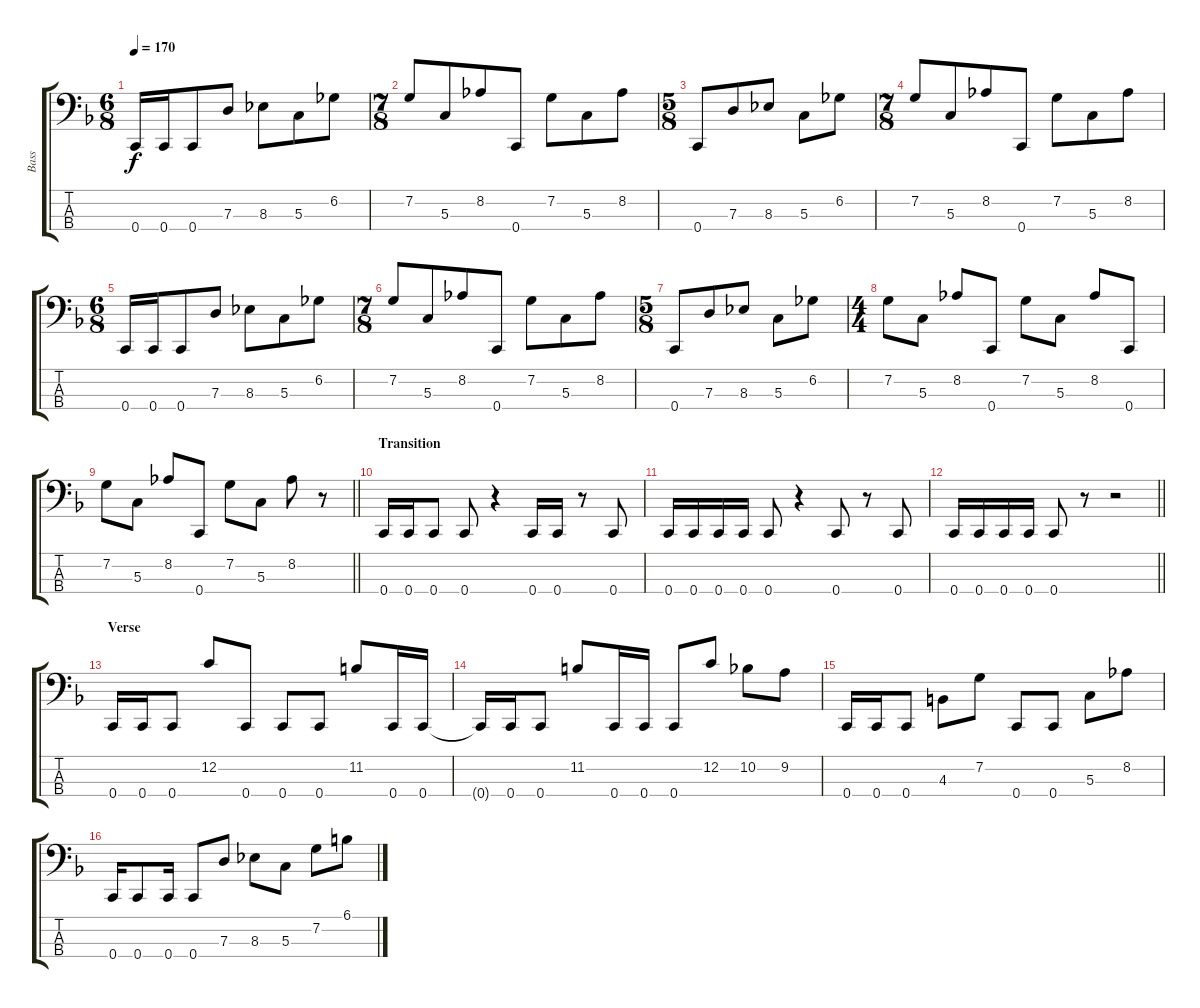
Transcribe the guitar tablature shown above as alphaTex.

\track ("Bass" "Bass") {instrument electricbasspick}
\staff {score tabs}
\tuning (F2 C2 G1 C1) {hide}
\ts (6 8)
\tempo 170
\clef f4
\ks dminor
0.4.16{dy f} 0.4.16 0.4.8 7.3.8 8.3.8 5.3.8 6.2.8 |
\ts (7 8)
7.2.8 5.3.8 8.2.8 0.4.8 7.2.8 5.3.8 8.2.8 |
\ts (5 8)
0.4.8 7.3.8 8.3.8 5.3.8 6.2.8 |
\ts (7 8)
7.2.8 5.3.8 8.2.8 0.4.8 7.2.8 5.3.8 8.2.8 |
\ts (6 8)
0.4.16 0.4.16 0.4.8 7.3.8 8.3.8 5.3.8 6.2.8 |
\ts (7 8)
7.2.8 5.3.8 8.2.8 0.4.8 7.2.8 5.3.8 8.2.8 |
\ts (5 8)
0.4.8 7.3.8 8.3.8 5.3.8 6.2.8 |
\ts (4 4)
7.2.8 5.3.8 8.2.8 0.4.8 7.2.8 5.3.8 8.2.8 0.4.8 |
\barLineRight lightlight
7.2.8 5.3.8 8.2.8 0.4.8 7.2.8 5.3.8 8.2.8 r.8 |
\section ("" "Transition")
0.4.16{volume 12} 0.4.16 0.4.8 0.4.8 r.4 0.4.16 0.4.16 r.8 0.4.8 |
0.4.16 0.4.16 0.4.16 0.4.16 0.4.8 r.4 0.4.8 r.8 0.4.8 |
\barLineRight lightlight
0.4.16 0.4.16 0.4.16 0.4.16 0.4.8 r.8 r.2 |
\section ("" "Verse")
0.4.16 0.4.16 0.4.8 12.2.8 0.4.8 0.4.8 0.4.8 11.2.8 0.4.16 0.4.16 |
0.4{t}.16 0.4.16 0.4.8 11.2.8 0.4.16 0.4.16 0.4.8 12.2.8 10.2.8 9.2.8 |
0.4.16 0.4.16 0.4.8 4.3.8 7.2.8 0.4.8 0.4.8 5.3.8 8.2.8 |
0.4.16 0.4.8 0.4.16 0.4.8 7.3.8 8.3.8 5.3.8 7.2.8 6.1.8
